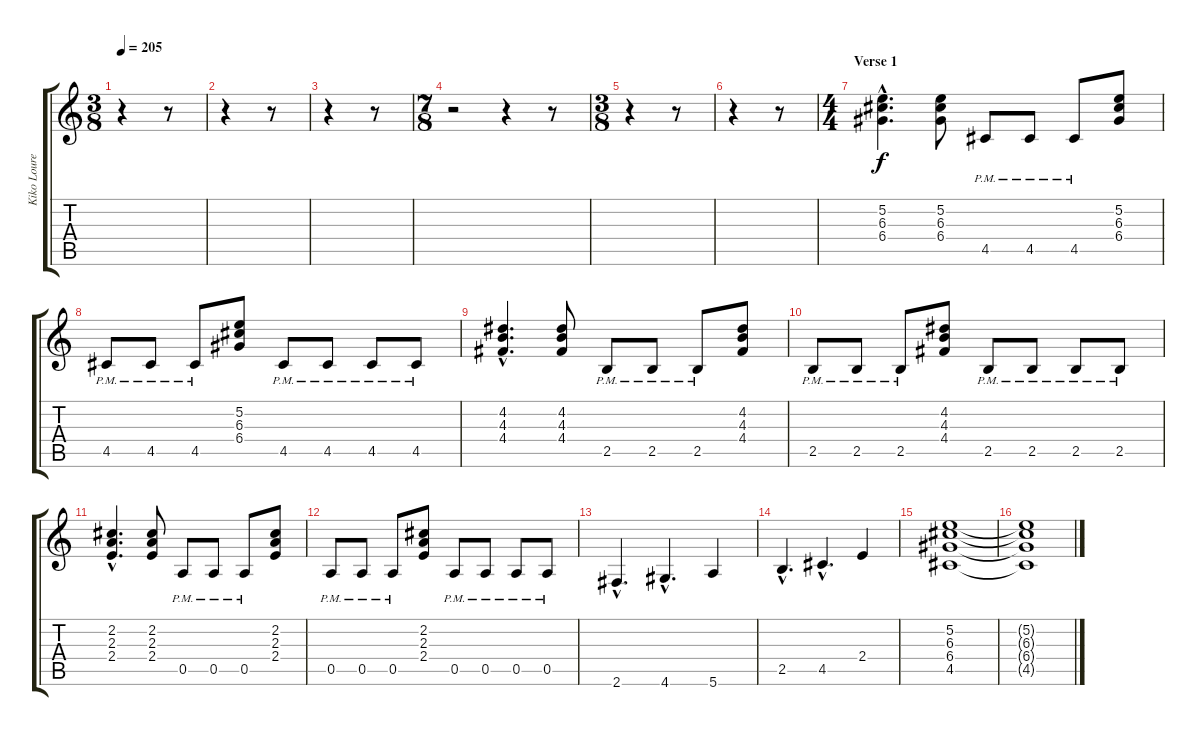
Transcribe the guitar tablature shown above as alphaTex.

\track ("Kiko Loureiro" "Kiko Loure") {instrument distortionguitar}
\staff {score tabs}
\tuning (E4 B3 G3 D3 A2 E2) {hide}
\ts (3 8)
\tempo 205
\clef g2
\ks c
r.4{dy f} r.8 |
r.4 r.8 |
r.4 r.8 |
\ts (7 8)
r.2 r.4 r.8 |
\ts (3 8)
r.4 r.8 |
r.4 r.8 |
\ts (4 4)
\section ("" "Verse 1")
(5.2{hac} 6.3{hac} 6.4{hac}).4{d} (5.2 6.3 6.4).8 4.5{pm}.8 4.5{pm}.8 4.5{pm}.8 (5.2 6.3 6.4).8 |
4.5{pm}.8 4.5{pm}.8 4.5{pm}.8 (5.2 6.3 6.4).8 4.5{pm}.8 4.5{pm}.8 4.5{pm}.8 4.5{pm}.8 |
(4.2{hac} 4.3{hac} 4.4{hac}).4{d} (4.2 4.3 4.4).8 2.5{pm}.8 2.5{pm}.8 2.5{pm}.8 (4.2 4.3 4.4).8 |
2.5{pm}.8 2.5{pm}.8 2.5{pm}.8 (4.2 4.3 4.4).8 2.5{pm}.8 2.5{pm}.8 2.5{pm}.8 2.5{pm}.8 |
(2.2{hac} 2.3{hac} 2.4{hac}).4{d} (2.2 2.3 2.4).8 0.5{pm}.8 0.5{pm}.8 0.5{pm}.8 (2.2 2.3 2.4).8 |
0.5{pm}.8 0.5{pm}.8 0.5{pm}.8 (2.2 2.3 2.4).8 0.5{pm}.8 0.5{pm}.8 0.5{pm}.8 0.5{pm}.8 |
2.6{hac}.4{d} 4.6{hac}.4{d} 5.6.4 |
2.5{hac}.4{d} 4.5{hac}.4{d} 2.4.4 |
(5.2 6.3 6.4 4.5).1 |
(5.2{t} 6.3{t} 6.4{t} 4.5{t}).1
